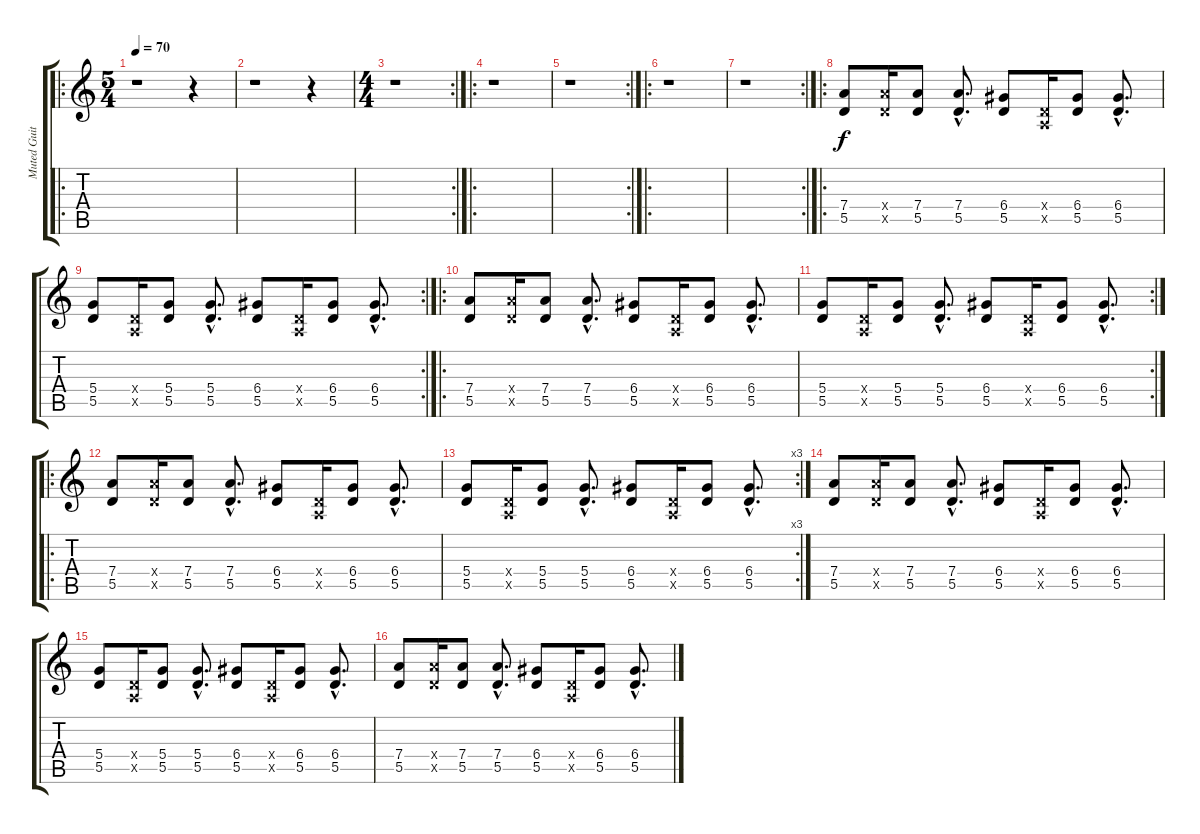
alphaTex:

\track ("Muted Guitar" "Muted Guit") {instrument electricguitarmuted}
\staff {score tabs}
\tuning (E4 B3 G3 D3 A2 E2) {hide}
\ro
\ts (5 4)
\tempo 70
\clef g2
\ks c
r.1{dy f instrument electricguitarmuted} r.4 |
r.1 r.4 |
\rc 2
\ts (4 4)
r.1 |
\ro
r.1 |
\rc 2
r.1 |
\ro
r.1 |
\rc 2
r.1 |
\ro
(7.4 5.5).8 (7.4{x} 5.5{x}).16 (7.4 5.5).8 (7.4{hac} 5.5{hac}).8{d} (6.4 5.5).8 (0.4{x} 0.5{x}).16 (6.4 5.5).8 (6.4{hac} 5.5{hac}).8{d} |
\rc 2
(5.4 5.5).8 (0.4{x} 0.5{x}).16 (5.4 5.5).8 (5.4{hac} 5.5{hac}).8{d} (6.4 5.5).8 (0.4{x} 0.5{x}).16 (6.4 5.5).8 (6.4{hac} 5.5{hac}).8{d} |
\ro
(7.4 5.5).8 (7.4{x} 5.5{x}).16 (7.4 5.5).8 (7.4{hac} 5.5{hac}).8{d} (6.4 5.5).8 (0.4{x} 0.5{x}).16 (6.4 5.5).8 (6.4{hac} 5.5{hac}).8{d} |
\rc 2
(5.4 5.5).8 (0.4{x} 0.5{x}).16 (5.4 5.5).8 (5.4{hac} 5.5{hac}).8{d} (6.4 5.5).8 (0.4{x} 0.5{x}).16 (6.4 5.5).8 (6.4{hac} 5.5{hac}).8{d} |
\ro
(7.4 5.5).8 (7.4{x} 5.5{x}).16 (7.4 5.5).8 (7.4{hac} 5.5{hac}).8{d} (6.4 5.5).8 (0.4{x} 0.5{x}).16 (6.4 5.5).8 (6.4{hac} 5.5{hac}).8{d} |
\rc 3
(5.4 5.5).8 (0.4{x} 0.5{x}).16 (5.4 5.5).8 (5.4{hac} 5.5{hac}).8{d} (6.4 5.5).8 (0.4{x} 0.5{x}).16 (6.4 5.5).8 (6.4{hac} 5.5{hac}).8{d} |
(7.4 5.5).8 (7.4{x} 5.5{x}).16 (7.4 5.5).8 (7.4{hac} 5.5{hac}).8{d} (6.4 5.5).8 (0.4{x} 0.5{x}).16 (6.4 5.5).8 (6.4{hac} 5.5{hac}).8{d} |
(5.4 5.5).8 (0.4{x} 0.5{x}).16 (5.4 5.5).8 (5.4{hac} 5.5{hac}).8{d} (6.4 5.5).8 (0.4{x} 0.5{x}).16 (6.4 5.5).8 (6.4{hac} 5.5{hac}).8{d} |
(7.4 5.5).8 (7.4{x} 5.5{x}).16 (7.4 5.5).8 (7.4{hac} 5.5{hac}).8{d} (6.4 5.5).8 (0.4{x} 0.5{x}).16 (6.4 5.5).8 (6.4{hac} 5.5{hac}).8{d}
